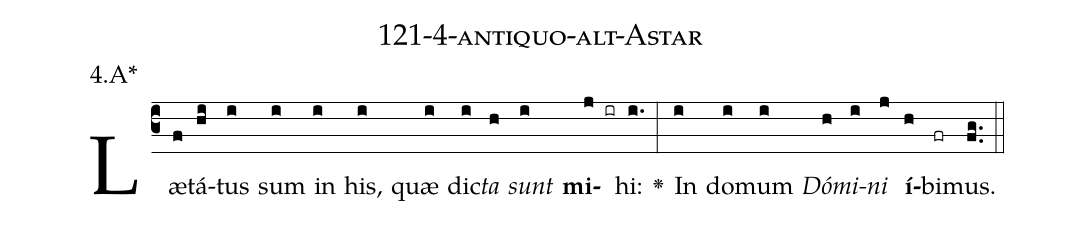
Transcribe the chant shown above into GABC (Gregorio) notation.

name: 121-4-antiquo-alt-Astar;
annotation: 4.A*;
%%
(c3)Læ(f)tá(hi)tus(i) sum(i) in(i) his,(i) quæ(i) dic(i)<i>ta</i>(h) <i>sunt</i>(i) <b>mi</b>(j ir)hi:(i.) <v>\greheightstar</v>(:) In(i) do(i)mum(i) <i>Dó</i>(h)<i>mi</i>(i)<i>ni</i>(j) <b>í</b>(h)bi(fr)mus.(fg..) (::)


%E(i) u(h) o(i) u(j) a(h) e.(fg..) (::)
